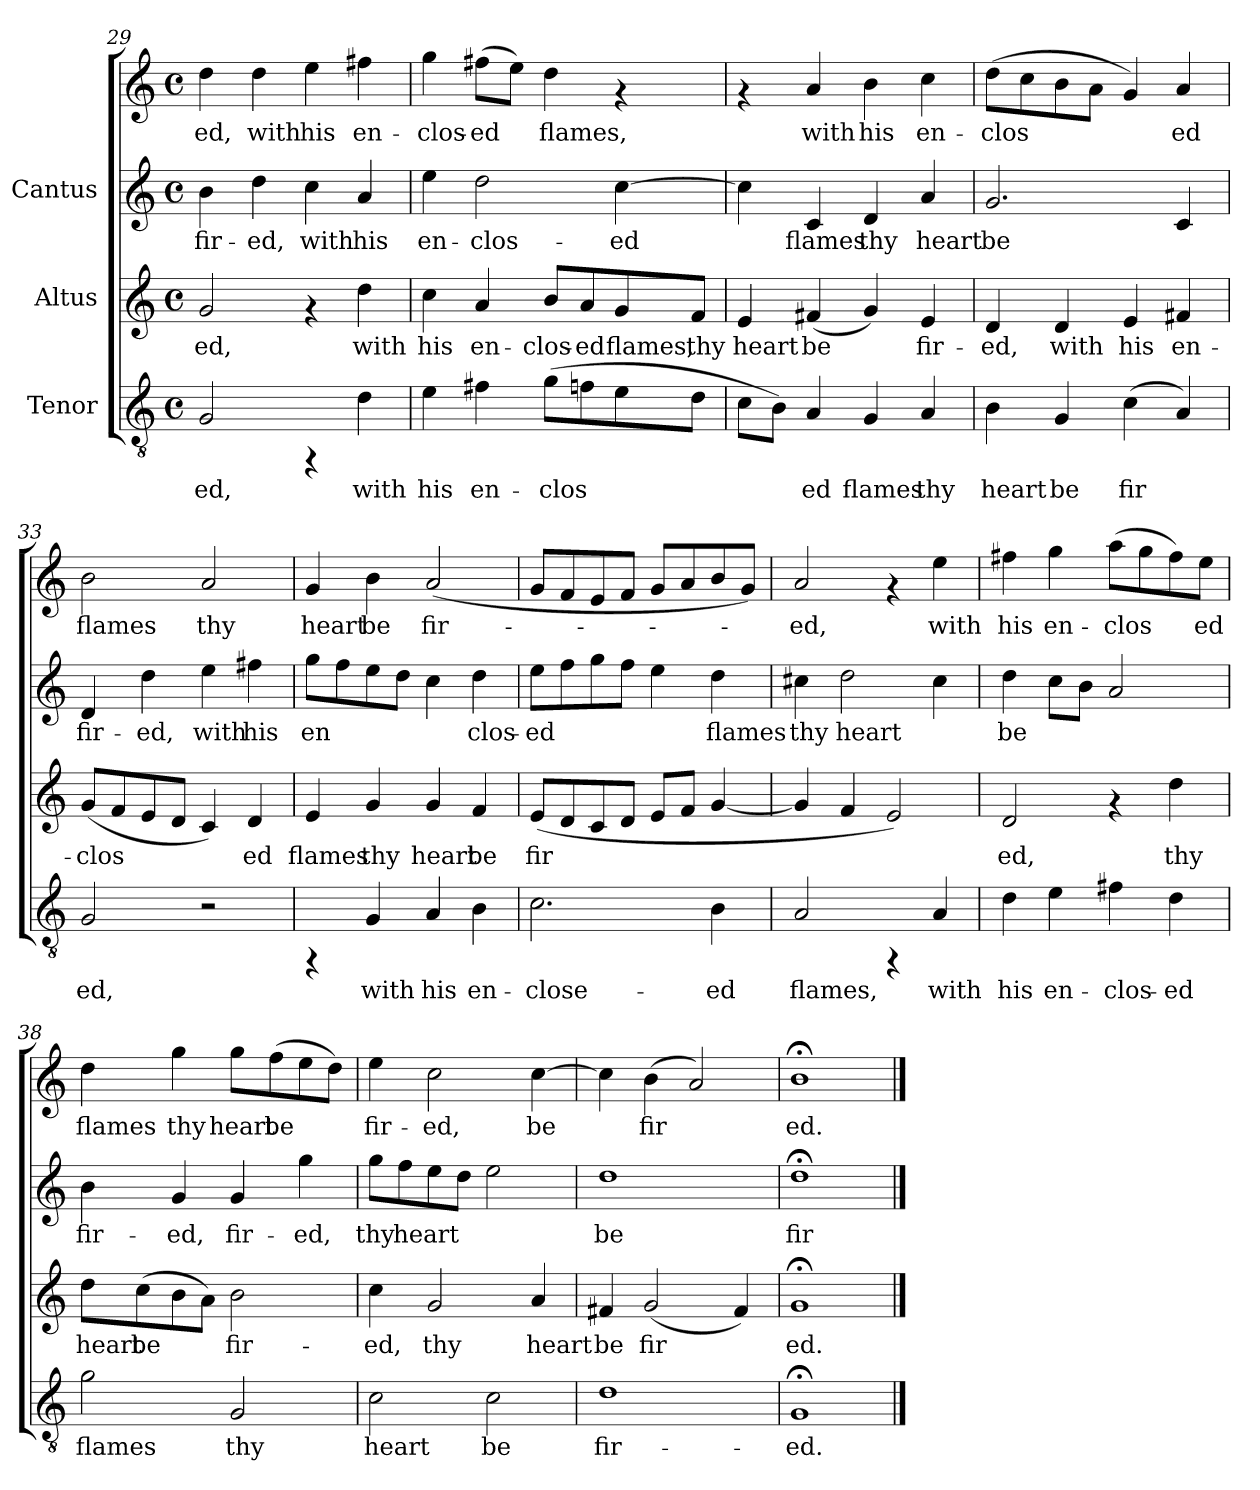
**kern	**text	**kern	**text	**kern	**text	**kern	**text
*part3	*part3	*part2	*part2	*part1	*part1	*part1	*part1
*staff4	*staff4	*staff3	*staff3	*staff2	*staff2	*staff1	*staff1
*I"Tenor	*	*I"Altus	*	*I"Cantus	*	*	*
*clefGv2	*	*clefG2	*	*clefG2	*	*clefG2	*
*M4/4	*	*M4/4	*	*M4/4	*	*M4/4	*
*met(c)	*	*met(c)	*	*met(c)	*	*met(c)	*
=29	=29	=29	=29	=29	=29	=29	=29
!	!LO:LY:b:cj	!	!LO:LY:b:cj	!	!LO:LY:b:cj	!	!LO:LY:b:cj
2G/	-ed,	2g/	-ed,	4b\	-fir-	4dd\	ed,
!	!	!	!	!	!LO:LY:b:cj	!	!LO:LY:b:cj
.	.	.	.	4dd\	-ed,	4dd\	with
!	!	!	!	!	!LO:LY:b:cj	!	!LO:LY:b:cj
4rFF	.	4rf	.	4cc\	with	4ee\	his
!	!LO:LY:b:cj	!	!LO:LY:b:cj	!	!LO:LY:b:cj	!	!LO:LY:b:cj
4d\	with	4dd\	with	4a/	his	4ff#X\	en-
=30	=30	=30	=30	=30	=30	=30	=30
!	!LO:LY:b:cj	!	!LO:LY:b:cj	!	!LO:LY:b:cj	!	!LO:LY:b:cj
4e\	his	4cc\	his	4ee\	en-	4gg\	clos-
!	!LO:LY:b:cj	!	!LO:LY:b:cj	!	!LO:LY:b:cj	!	!LO:LY:b:cj
4f#X\	en-	4a/	en-	2dd\	-clos-	(>8ff#X\L	-ed
!	!	!	!	!	!	!	!LO:LY:b:cj
.	.	.	.	.	.	8ee\J)	.
!	!LO:LY:b:cj	!	!LO:LY:b:cj	!	!	!	!LO:LY:b:cj
(>8g\L	-clos-	8b/L	-clos-	.	.	4dd\	flames,
!	!LO:LY:b:cj	!	!LO:LY:b:cj	!	!	!	!
8fn\	--	8a/	-ed	.	.	.	.
!	!LO:LY:b:cj	!	!LO:LY:b:cj	!	!LO:LY:b:cj	!	!
8e\	--	8g/	flames,	[>4cc\	-ed	4rf	.
!	!LO:LY:b:cj	!	!LO:LY:b:cj	!	!	!	!
8d\J	--	8f/J	thy	.	.	.	.
!!LO:LB:g=z
=31	=31	=31	=31	=31	=31	=31	=31
!	!LO:LY:b:cj	!	!LO:LY:b:cj	!	!LO:LY:b:cj	!	!
8c\L	-	4e/	heart	4cc\]	-	4rf	.
!	!LO:LY:b:cj	!	!	!	!	!	!
8B\J)	.	.	.	.	.	.	.
!	!LO:LY:b:cj	!	!LO:LY:b:cj	!	!LO:LY:b:cj	!	!LO:LY:b:cj
4A/	ed	(<4f#X/	be	4c/	flames	4a/	with
!	!LO:LY:b:cj	!	!LO:LY:b:cj	!	!LO:LY:b:cj	!	!LO:LY:b:cj
4G/	flames	4g/)	.	4d/	thy	4b\	his
!	!LO:LY:b:cj	!	!LO:LY:b:cj	!	!LO:LY:b:cj	!	!LO:LY:b:cj
4A/	thy	4e/	fir-	4a/	heart	4cc\	en-
=32	=32	=32	=32	=32	=32	=32	=32
!	!LO:LY:b:cj	!	!LO:LY:b:cj	!	!LO:LY:b:cj	!	!LO:LY:b:cj
4B\	heart	4d/	-ed,	2.g/	be	(>8dd\L	clos-
!	!	!	!	!	!	!	!LO:LY:b:cj
.	.	.	.	.	.	8cc\	-
!	!LO:LY:b:cj	!	!LO:LY:b:cj	!	!	!	!LO:LY:b:cj
4G/	be	4d/	with	.	.	8b\	.
!	!	!	!	!	!	!	!LO:LY:b:cj
.	.	.	.	.	.	8a\J	.
!	!LO:LY:b:cj	!	!LO:LY:b:cj	!	!	!	!LO:LY:b:cj
(>4c\	fir-	4e/	his	.	.	4g/)	.
!	!LO:LY:b:cj	!	!LO:LY:b:cj	!	!LO:LY:b:cj	!	!LO:LY:b:cj
4A/)	--	4f#X/	en-	4c/	.	4a/	ed
=33	=33	=33	=33	=33	=33	=33	=33
!	!LO:LY:b:cj	!	!LO:LY:b:cj	!	!LO:LY:b:cj	!	!LO:LY:b:cj
2G/	-ed,	(<8g/L	-clos-	4d/	fir-	2b\	flames
!	!	!	!LO:LY:b:cj	!	!	!	!
.	.	8f/	-	.	.	.	.
!	!	!	!LO:LY:b:cj	!	!LO:LY:b:cj	!	!
.	.	8e/	.	4dd\	-ed,	.	.
!	!	!	!LO:LY:b:cj	!	!	!	!
.	.	8d/J	.	.	.	.	.
!	!	!	!LO:LY:b:cj	!	!LO:LY:b:cj	!	!LO:LY:b:cj
2r	.	4c/)	.	4ee\	with	2a/	thy
!	!	!	!LO:LY:b:cj	!	!LO:LY:b:cj	!	!
.	.	4d/	ed	4ff#X\	his	.	.
=34	=34	=34	=34	=34	=34	=34	=34
!	!	!	!LO:LY:b:cj	!	!LO:LY:b:cj	!	!LO:LY:b:cj
4rFF	.	4e/	flames	8gg\L	-en-	4g/	heart
!	!	!	!	!	!LO:LY:b:cj	!	!
.	.	.	.	8ff\	-	.	.
!	!LO:LY:b:cj	!	!LO:LY:b:cj	!	!LO:LY:b:cj	!	!LO:LY:b:cj
4G/	with	4g/	thy	8ee\	.	4b\	be
!	!	!	!	!	!LO:LY:b:cj	!	!
.	.	.	.	8dd\J	.	.	.
!	!LO:LY:b:cj	!	!LO:LY:b:cj	!	!LO:LY:b:cj	!	!LO:LY:b:cj
4A/	his	4g/	heart	4cc\	.	(<2a/	fir-
!	!LO:LY:b:cj	!	!LO:LY:b:cj	!	!LO:LY:b:cj	!	!
4B\	en-	4f/	be	4dd\	clos-	.	.
!!LO:LB:g=z
=35	=35	=35	=35	=35	=35	=35	=35
!	!LO:LY:b:cj	!	!LO:LY:b:cj	!	!LO:LY:b:cj	!	!
2.c\	-close-	(<8e/L	fir-	8ee\L	-ed	8g/L	.
!	!	!	!LO:LY:b:cj	!	!LO:LY:b:cj	!	!
.	.	8d/	--	8ff\	.	8f/	.
!	!	!	!LO:LY:b:cj	!	!LO:LY:b:cj	!	!
.	.	8c/	--	8gg\	.	8e/	.
!	!	!	!LO:LY:b:cj	!	!LO:LY:b:cj	!	!
.	.	8d/J	--	8ff\J	.	8f/J	.
!	!	!	!LO:LY:b:cj	!	!LO:LY:b:cj	!	!
.	.	8e/L	--	4ee\	.	8g/L	.
!	!	!	!LO:LY:b:cj	!	!	!	!
.	.	8f/J	--	.	.	8a/	.
!	!LO:LY:b:cj	!	!LO:LY:b:cj	!	!LO:LY:b:cj	!	!
4B\	-ed	[<4g/	--	4dd\	flames	8b/	.
.	.	.	.	.	.	8g/J)	.
=36	=36	=36	=36	=36	=36	=36	=36
!	!LO:LY:b:cj	!	!	!	!LO:LY:b:cj	!	!LO:LY:b:cj
2A/	flames,	4g/]	.	4cc#X\	thy	2a/	ed,
!	!	!	!	!	!LO:LY:b:cj	!	!
.	.	4f/	.	2dd\	heart	.	.
4rFF	.	2e/)	.	.	.	4rf	.
!	!LO:LY:b:cj	!	!	!	!LO:LY:b:cj	!	!LO:LY:b:cj
4A/	with	.	.	4cc#\	.	4ee\	with
=37	=37	=37	=37	=37	=37	=37	=37
!	!LO:LY:b:cj	!	!LO:LY:b:cj	!	!LO:LY:b:cj	!	!LO:LY:b:cj
4d\	his	2d/	-ed,	4dd\	be	4ff#X\	his
!	!LO:LY:b:cj	!	!	!	!LO:LY:b:cj	!	!LO:LY:b:cj
4e\	en-	.	.	8cc\L	.	4gg\	en-
!	!	!	!	!	!LO:LY:b:cj	!	!
.	.	.	.	8b\J	.	.	.
!	!LO:LY:b:cj	!	!	!	!LO:LY:b:cj	!	!LO:LY:b:cj
4f#X\	-clos-	4rf	.	2a/	.	(>8aa\L	-clos-
!	!	!	!	!	!	!	!LO:LY:b:cj
.	.	.	.	.	.	8gg\	-
!	!LO:LY:b:cj	!	!LO:LY:b:cj	!	!	!	!LO:LY:b:cj
4d\	-ed	4dd\	thy	.	.	8ff#\)	.
!	!	!	!	!	!	!	!LO:LY:b:cj
.	.	.	.	.	.	8ee\J	ed
=38	=38	=38	=38	=38	=38	=38	=38
!	!LO:LY:b:cj	!	!LO:LY:b:cj	!	!LO:LY:b:cj	!	!LO:LY:b:cj
2g\	flames	8dd\L	heart	4b\	fir-	4dd\	flames
!	!	!	!LO:LY:b:cj	!	!	!	!
.	.	(>8cc\	be	.	.	.	.
!	!	!	!LO:LY:b:cj	!	!LO:LY:b:cj	!	!LO:LY:b:cj
.	.	8b\	.	4g/	-ed,	4gg\	thy
!	!	!	!LO:LY:b:cj	!	!	!	!
.	.	8a\J)	.	.	.	.	.
!	!LO:LY:b:cj	!	!LO:LY:b:cj	!	!LO:LY:b:cj	!	!LO:LY:b:cj
2G/	thy	2b\	fir-	4g/	fir-	8gg\L	heart
!	!	!	!	!	!	!	!LO:LY:b:cj
.	.	.	.	.	.	(>8ff\	be
!	!	!	!	!	!LO:LY:b:cj	!	!LO:LY:b:cj
.	.	.	.	4gg\	-ed,	8ee\	.
!	!	!	!	!	!	!	!LO:LY:b:cj
.	.	.	.	.	.	8dd\J)	.
!!LO:PB:g=z
=39	=39	=39	=39	=39	=39	=39	=39
!	!LO:LY:b:cj	!	!LO:LY:b:cj	!	!LO:LY:b:cj	!	!LO:LY:b:cj
2c\	heart	4cc\	-ed,	8gg\L	thy	4ee\	fir-
!	!	!	!	!	!LO:LY:b:cj	!	!
.	.	.	.	8ff\	heart	.	.
!	!	!	!LO:LY:b:cj	!	!LO:LY:b:cj	!	!LO:LY:b:cj
.	.	2g/	thy	8ee\	.	2cc\	-ed,
!	!	!	!	!	!LO:LY:b:cj	!	!
.	.	.	.	8dd\J	.	.	.
!	!LO:LY:b:cj	!	!	!	!LO:LY:b:cj	!	!
2c\	be	.	.	2ee\	.	.	.
!	!	!	!LO:LY:b:cj	!	!	!	!LO:LY:b:cj
.	.	4a/	heart	.	.	[>4cc\	be
=40	=40	=40	=40	=40	=40	=40	=40
!	!LO:LY:b:cj	!	!LO:LY:b:cj	!	!LO:LY:b:cj	!	!LO:LY:b:cj
1d	fir-	4f#X/	be	1dd	-be	4cc\]	.
!	!	!	!LO:LY:b:cj	!	!	!	!LO:LY:b:cj
.	.	(<2g/	fir-	.	.	(>4b\	fir-
!	!	!	!	!	!	!	!LO:LY:b:cj
.	.	.	.	.	.	2a/)	--
!	!	!	!LO:LY:b:cj	!	!	!	!
.	.	4f#/)	--	.	.	.	.
=41	=41	=41	=41	=41	=41	=41	=41
!	!LO:LY:b:cj	!	!LO:LY:b:cj	!	!LO:LY:b:cj	!	!LO:LY:b:cj
1G;<	-ed.	1g;<	-ed.	1dd;<	fir	1b;<	ed.
==	==	==	==	==	==	==	==
*-	*-	*-	*-	*-	*-	*-	*-
